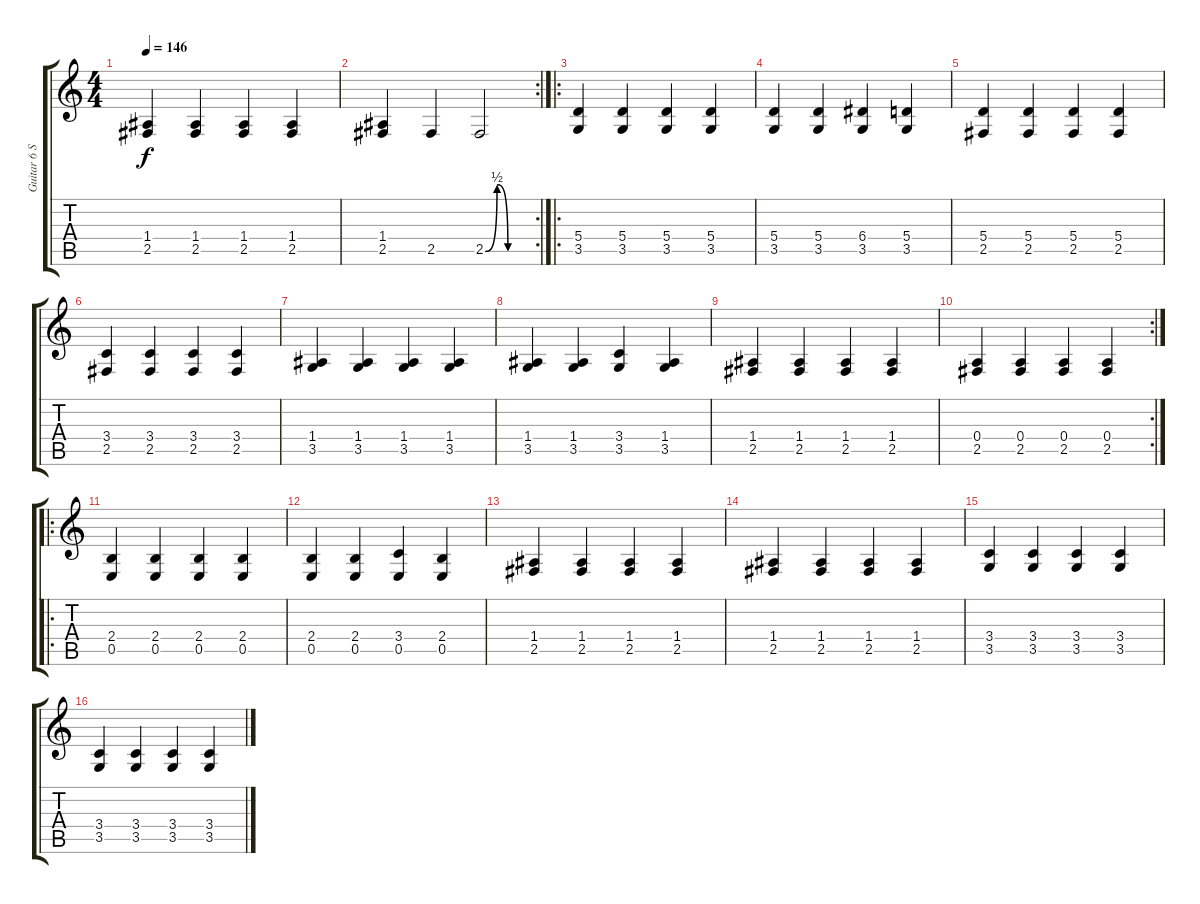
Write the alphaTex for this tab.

\track ("Guitar 6 Strings Arrangement" "Guitar 6 S") {instrument distortionguitar}
\staff {score tabs}
\tuning (B3 Gb3 D3 A2 E2 B1) {hide}
\ts (4 4)
\tempo 146
\clef g2
\ks c
(1.4 2.5).4{dy f} (1.4 2.5).4 (1.4 2.5).4 (1.4 2.5).4 |
\rc 2
(1.4 2.5).4 2.5.4 2.5{be (custom 0 0 15 2 29 0 60 0)}.2 |
\ro
(5.4 3.5).4 (5.4 3.5).4 (5.4 3.5).4 (5.4 3.5).4 |
(5.4 3.5).4 (5.4 3.5).4 (6.4 3.5).4 (5.4 3.5).4 |
(5.4 2.5).4 (5.4 2.5).4 (5.4 2.5).4 (5.4 2.5).4 |
(3.4 2.5).4 (3.4 2.5).4 (3.4 2.5).4 (3.4 2.5).4 |
(1.4 3.5).4 (1.4 3.5).4 (1.4 3.5).4 (1.4 3.5).4 |
(1.4 3.5).4 (1.4 3.5).4 (3.4 3.5).4 (1.4 3.5).4 |
(1.4 2.5).4 (1.4 2.5).4 (1.4 2.5).4 (1.4 2.5).4 |
\rc 2
(0.4 2.5).4 (0.4 2.5).4 (0.4 2.5).4 (0.4 2.5).4 |
\ro
(2.4 0.5).4 (2.4 0.5).4 (2.4 0.5).4 (2.4 0.5).4 |
(2.4 0.5).4 (2.4 0.5).4 (3.4 0.5).4 (2.4 0.5).4 |
(1.4 2.5).4 (1.4 2.5).4 (1.4 2.5).4 (1.4 2.5).4 |
(1.4 2.5).4 (1.4 2.5).4 (1.4 2.5).4 (1.4 2.5).4 |
(3.4 3.5).4 (3.4 3.5).4 (3.4 3.5).4 (3.4 3.5).4 |
(3.4 3.5).4 (3.4 3.5).4 (3.4 3.5).4 (3.4 3.5).4
